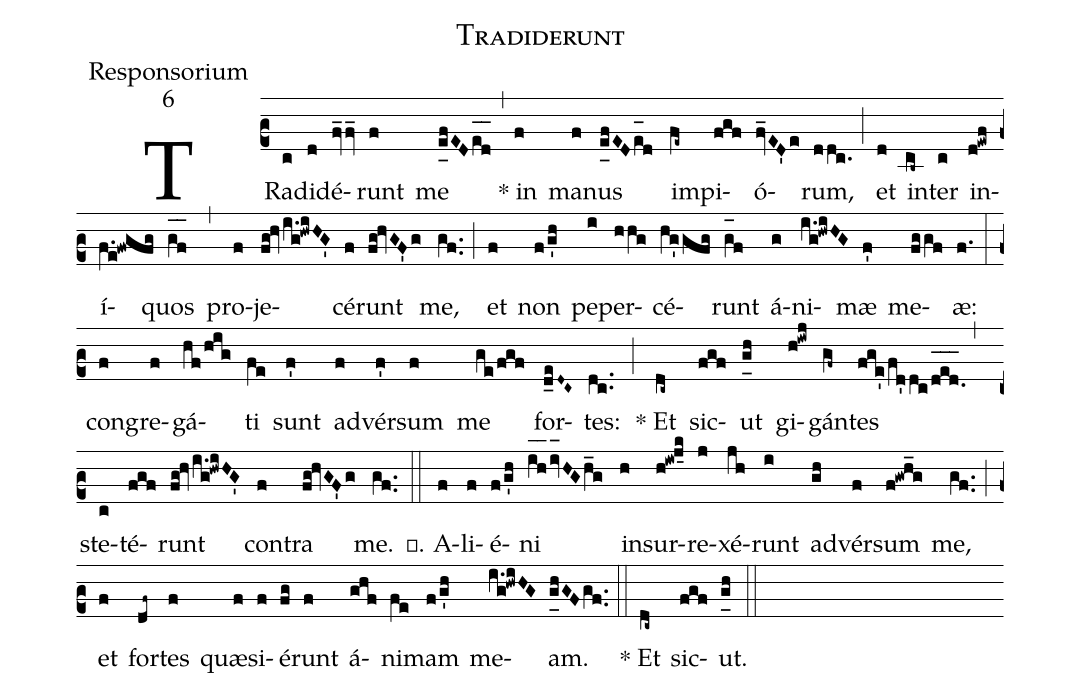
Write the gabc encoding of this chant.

name:Tradiderunt;
office-part:Responsorium;
mode:6;
%%
(c2) TRa(c)di(d)dé(fv_2fv_)runt(f) me(e_[uh:l]fEDe_[oh:h]d_[oh:h]) (,) * in(f) ma(f)nus(e_[uh:l]fEDe_[oh:h]d) im(fe~)pi(fgf)ó(fv_ED'e)rum,(ddc.) (;) et(d) in(cb~)ter(c) in(d!ewf)í(f.e!fwgfg)quos(g_[oh:h]f_[oh:h]) (,) pro(f)je(fg!hvi.g!hwiHG')cé(f)runt(fg!hvGF'g) me,(gf..) (;) et(f) non(f/g'h) pe(i)per(hhg)cé(hg'gfg)runt(g_[oh:h]f) á(g)ni(i.g!hwiHG)mæ(f') me(fggf)æ:(f.) (:) con(f)gre(f)gá(hf/hig)ti(fe) sunt(f') ad(f)vér(f')sum(f) me(ge/fgf) for(d_eD~C~)tes:(dc..) (;) * Et(dc~) sic(fgf)ut(g_[uh:l]h) gi(h!iwj)gán(gf~)tes(fge'/fd'/!dc/d_[oh:h]e_[oh:h]d._[oh:h]) (,) ste(c)té(fgf)runt(fg!hvi.g!hwiHG') con(f)tra(fg!hvGF'g) me.(gf..) (::) ℣. A(f)li(f)é(f/g'h)ni(i_[oh:h]h_2[oh:h]iv_[oh:h]HGh_g) in(h)sur(h!iw!j_5k)re(j)xé(jh)runt(i) ad(gh)vér(f)sum(f!gwh_g) me,(gf..) (;) et(f) for(df~)tes(f) quæ(f)si(f)é(fg)runt(f) á(ghf)ni(fe)mam(f/g'h) me(i.g!hwiHG)am.(g_[uh:l]hGFgf..) (::) * Et(dc~) sic(fgf)ut.(g_[uh:l]h) (::)
